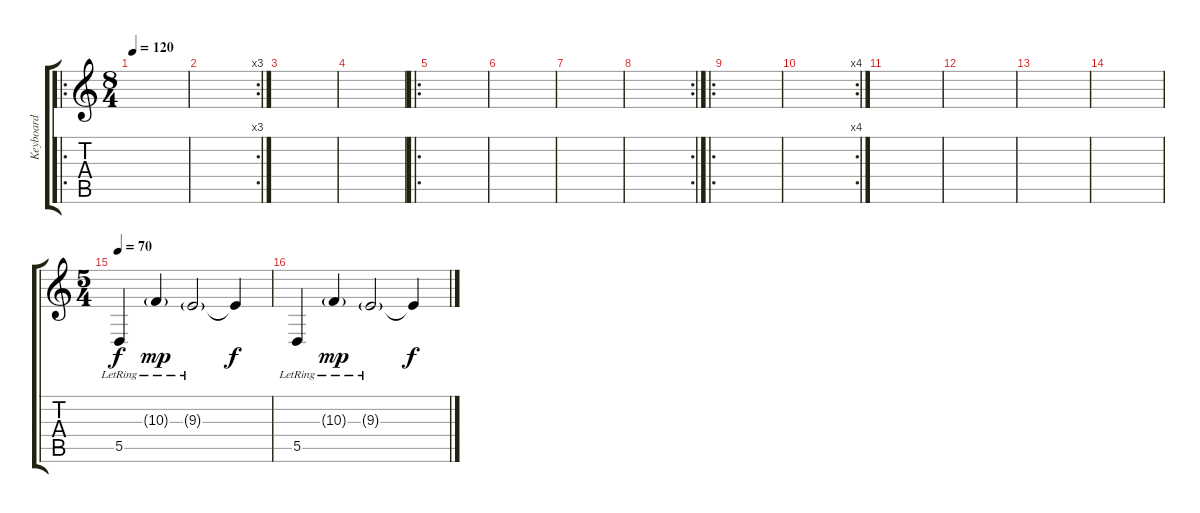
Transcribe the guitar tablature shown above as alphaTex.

\track ("Keyboard" "Keyboard") {instrument acousticgrandpiano}
\staff {score tabs}
\tuning (E4 B3 G3 D3 A2 E2) {hide}
\ro
\ts (8 4)
\tempo 120
\clef g2
\ks c
|
\rc 3
|
|
|
\ro
|
|
|
\rc 2
|
\ro
|
\rc 4
|
|
|
|
|
\ts (5 4)
\tempo 70
5.5{lr}.4{dy f} 10.3{g lr}.4{dy mp} 9.3{g lr}.2 9.3{t}.4{dy f} |
5.5{lr}.4 10.3{g lr}.4{dy mp} 9.3{g lr}.2 9.3{t}.4{dy f}
